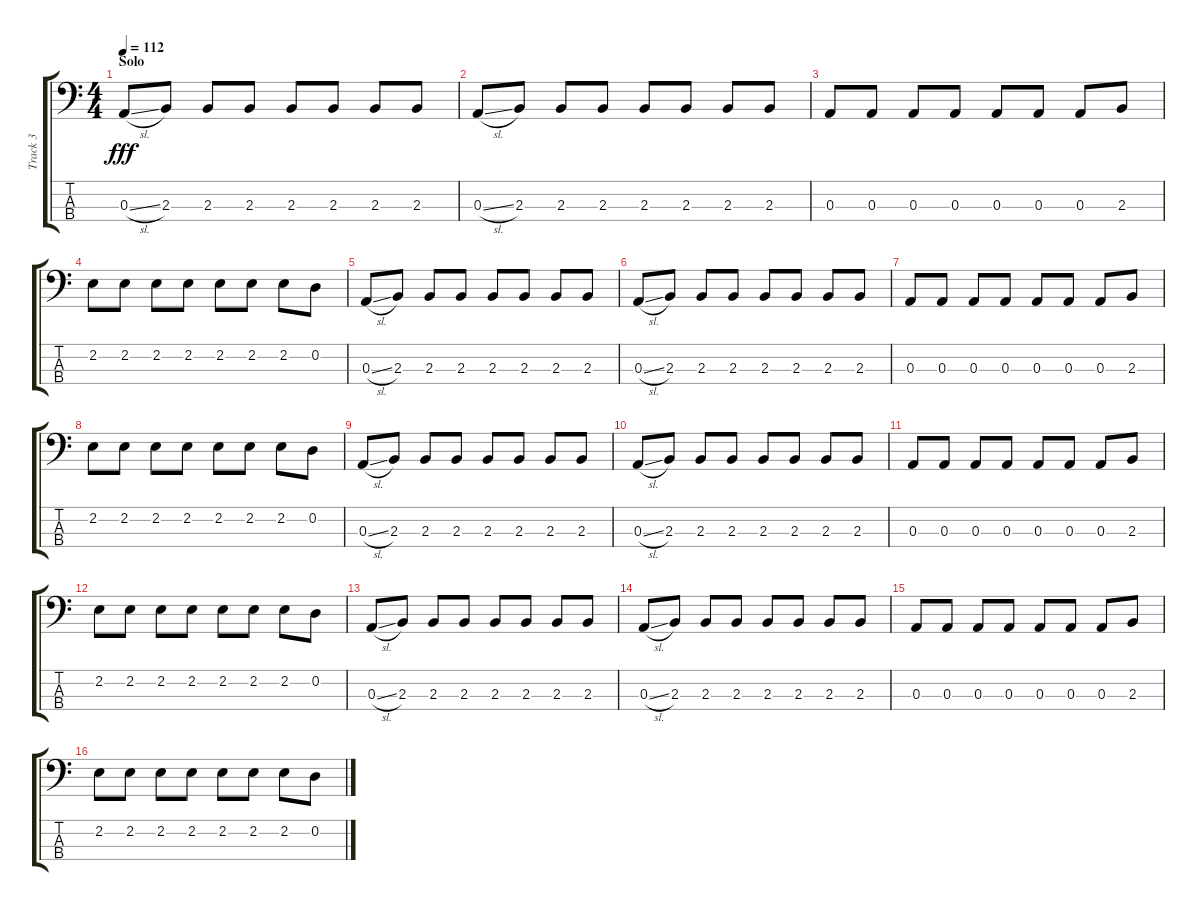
\track ("Track 3" "Track 3") {instrument electricbassfinger}
\staff {score tabs}
\tuning (G2 D2 A1 E1) {hide}
\ts (4 4)
\section ("" "Solo")
\tempo 112
\clef f4
\ks c
0.3{sl}.8{dy fff} 2.3.8 2.3.8 2.3.8 2.3.8 2.3.8 2.3.8 2.3.8 |
0.3{sl}.8 2.3.8 2.3.8 2.3.8 2.3.8 2.3.8 2.3.8 2.3.8 |
0.3.8 0.3.8 0.3.8 0.3.8 0.3.8 0.3.8 0.3.8 2.3.8 |
2.2.8 2.2.8 2.2.8 2.2.8 2.2.8 2.2.8 2.2.8 0.2.8 |
0.3{sl}.8 2.3.8 2.3.8 2.3.8 2.3.8 2.3.8 2.3.8 2.3.8 |
0.3{sl}.8 2.3.8 2.3.8 2.3.8 2.3.8 2.3.8 2.3.8 2.3.8 |
0.3.8 0.3.8 0.3.8 0.3.8 0.3.8 0.3.8 0.3.8 2.3.8 |
2.2.8 2.2.8 2.2.8 2.2.8 2.2.8 2.2.8 2.2.8 0.2.8 |
0.3{sl}.8 2.3.8 2.3.8 2.3.8 2.3.8 2.3.8 2.3.8 2.3.8 |
0.3{sl}.8 2.3.8 2.3.8 2.3.8 2.3.8 2.3.8 2.3.8 2.3.8 |
0.3.8 0.3.8 0.3.8 0.3.8 0.3.8 0.3.8 0.3.8 2.3.8 |
2.2.8 2.2.8 2.2.8 2.2.8 2.2.8 2.2.8 2.2.8 0.2.8 |
0.3{sl}.8 2.3.8 2.3.8 2.3.8 2.3.8 2.3.8 2.3.8 2.3.8 |
0.3{sl}.8 2.3.8 2.3.8 2.3.8 2.3.8 2.3.8 2.3.8 2.3.8 |
0.3.8 0.3.8 0.3.8 0.3.8 0.3.8 0.3.8 0.3.8 2.3.8 |
2.2.8 2.2.8 2.2.8 2.2.8 2.2.8 2.2.8 2.2.8 0.2.8
